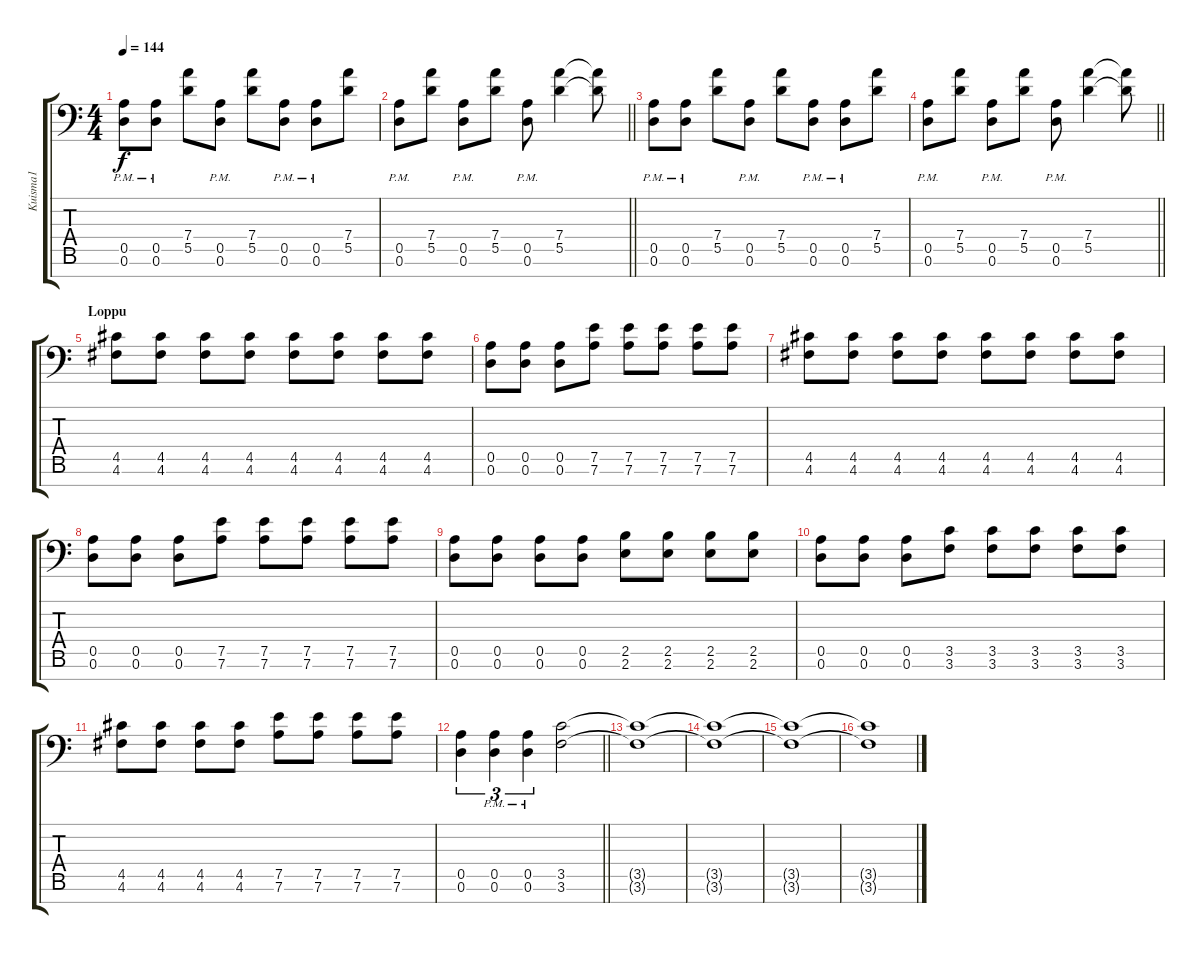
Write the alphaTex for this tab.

\track ("Kuisma1" "Kuisma1") {instrument distortionguitar}
\staff {score tabs}
\tuning (E4 B3 G3 D3 A2 D2 A1) {hide}
\ts (4 4)
\tempo 144
\clef f4
\ks c
(0.5{pm} 0.6{pm}).8{dy f} (0.5{pm} 0.6{pm}).8 (7.4 5.5).8 (0.5{pm} 0.6{pm}).8 (7.4 5.5).8 (0.5{pm} 0.6{pm}).8 (0.5{pm} 0.6{pm}).8 (7.4 5.5).8 |
\barLineRight lightlight
(0.5{pm} 0.6{pm}).8 (7.4 5.5).8 (0.5{pm} 0.6{pm}).8 (7.4 5.5).8 (0.5{pm} 0.6{pm}).8 (7.4 5.5).4 (7.4{t} 5.5{t}).8 |
(0.5{pm} 0.6{pm}).8 (0.5{pm} 0.6{pm}).8 (7.4 5.5).8 (0.5{pm} 0.6{pm}).8 (7.4 5.5).8 (0.5{pm} 0.6{pm}).8 (0.5{pm} 0.6{pm}).8 (7.4 5.5).8 |
\barLineRight lightlight
(0.5{pm} 0.6{pm}).8 (7.4 5.5).8 (0.5{pm} 0.6{pm}).8 (7.4 5.5).8 (0.5{pm} 0.6{pm}).8 (7.4 5.5).4 (7.4{t} 5.5{t}).8 |
\section ("" "Loppu")
(4.5 4.6).8 (4.5 4.6).8 (4.5 4.6).8 (4.5 4.6).8 (4.5 4.6).8 (4.5 4.6).8 (4.5 4.6).8 (4.5 4.6).8 |
(0.5 0.6).8 (0.5 0.6).8 (0.5 0.6).8 (7.5 7.6).8 (7.5 7.6).8 (7.5 7.6).8 (7.5 7.6).8 (7.5 7.6).8 |
(4.5 4.6).8 (4.5 4.6).8 (4.5 4.6).8 (4.5 4.6).8 (4.5 4.6).8 (4.5 4.6).8 (4.5 4.6).8 (4.5 4.6).8 |
(0.5 0.6).8 (0.5 0.6).8 (0.5 0.6).8 (7.5 7.6).8 (7.5 7.6).8 (7.5 7.6).8 (7.5 7.6).8 (7.5 7.6).8 |
(0.5 0.6).8 (0.5 0.6).8 (0.5 0.6).8 (0.5 0.6).8 (2.5 2.6).8 (2.5 2.6).8 (2.5 2.6).8 (2.5 2.6).8 |
(0.5 0.6).8 (0.5 0.6).8 (0.5 0.6).8 (3.5 3.6).8 (3.5 3.6).8 (3.5 3.6).8 (3.5 3.6).8 (3.5 3.6).8 |
(4.5 4.6).8 (4.5 4.6).8 (4.5 4.6).8 (4.5 4.6).8 (7.5 7.6).8 (7.5 7.6).8 (7.5 7.6).8 (7.5 7.6).8 |
\barLineRight lightlight
(0.5 0.6).4{tu (3 2)} (0.5{pm} 0.6{pm}).4{tu (3 2)} (0.5{pm} 0.6{pm}).4{tu (3 2)} (3.5 3.6).2 |
(3.5{t} 3.6{t}).1 |
(3.5{t} 3.6{t}).1 |
(3.5{t} 3.6{t}).1 |
(3.5{t} 3.6{t}).1
